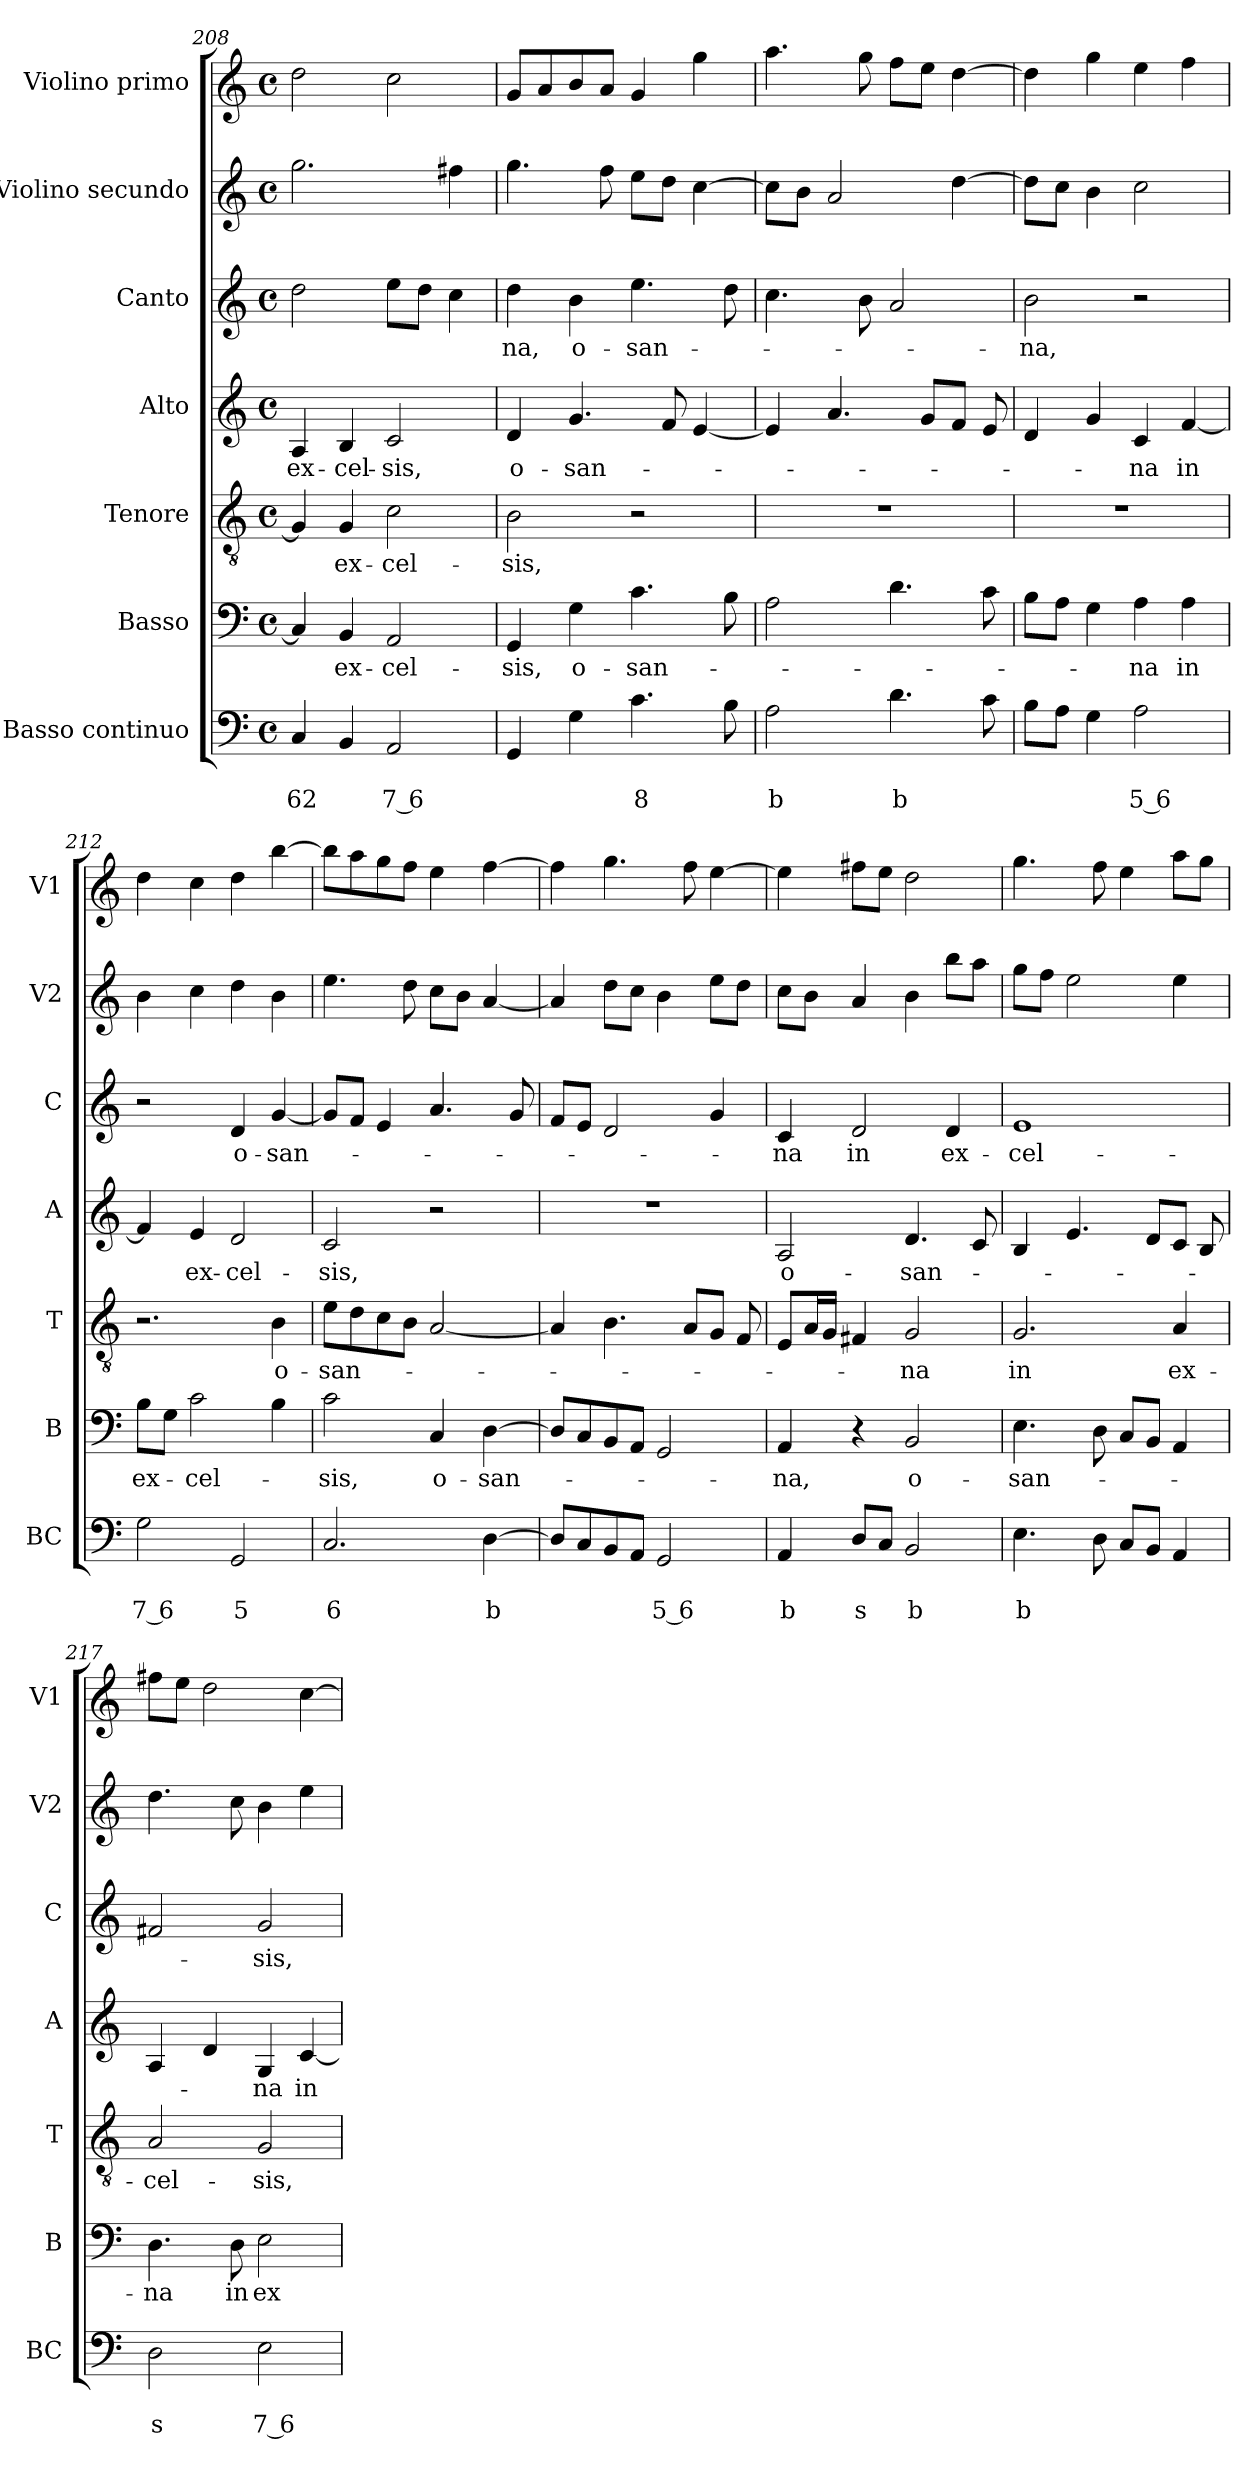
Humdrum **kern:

**kern	**text	**text	**kern	**text	**kern	**text	**kern	**text	**kern	**text	**kern	**kern
*part7	*part7	*part7	*part6	*part6	*part5	*part5	*part4	*part4	*part3	*part3	*part2	*part1
*staff7	*staff7	*staff7	*staff6	*staff6	*staff5	*staff5	*staff4	*staff4	*staff3	*staff3	*staff2	*staff1
*I"Basso continuo	*	*	*I"Basso	*	*I"Tenore	*	*I"Alto	*	*I"Canto	*	*I"Violino secundo	*I"Violino primo
*I'BC	*	*	*I'B	*	*I'T	*	*I'A	*	*I'C	*	*I'V2	*I'V1
*clefF4	*	*	*clefF4	*	*clefGv2	*	*clefG2	*	*clefG2	*	*clefG2	*clefG2
*k[]	*	*	*k[]	*	*k[]	*	*k[]	*	*k[]	*	*k[]	*k[]
*C:	*	*	*C:	*	*C:	*	*C:	*	*C:	*	*C:	*C:
*M4/4	*	*	*M4/4	*	*M4/4	*	*M4/4	*	*M4/4	*	*M4/4	*M4/4
*met(c)	*	*	*met(c)	*	*met(c)	*	*met(c)	*	*met(c)	*	*met(c)	*met(c)
=208	=208	=208	=208	=208	=208	=208	=208	=208	=208	=208	=208	=208
!	!	!LO:LY:b	!	!	!	!	!	!LO:LY:b	!	!	!	!
4C/	.	62	4C/]	.	4G/]	.	4A/	ex-	2dd\	.	2.gg\	2dd\
!	!	!	!	!LO:LY:b	!	!LO:LY:b	!	!LO:LY:b	!	!	!	!
4BB/	.	.	4BB/	ex-	4G/	ex-	4B/	-cel-	.	.	.	.
!	!	!LO:LY:b	!	!LO:LY:b	!	!LO:LY:b	!	!LO:LY:b	!	!	!	!
2AA/	.	7 6	2AA/	-cel-	2c\	-cel-	2c/	-sis,	8ee\L	.	.	2cc\
.	.	.	.	.	.	.	.	.	8dd\J	.	.	.
.	.	.	.	.	.	.	.	.	4cc\	.	4ff#X\	.
=209	=209	=209	=209	=209	=209	=209	=209	=209	=209	=209	=209	=209
!	!	!	!	!LO:LY:b	!	!LO:LY:b	!	!LO:LY:b	!	!LO:LY:b	!	!
4GG/	.	.	4GG/	-sis,	2B\	-sis,	4d/	o-	4dd\	-na,	4.gg\	8g/L
.	.	.	.	.	.	.	.	.	.	.	.	8a/
!	!	!	!	!LO:LY:b	!	!	!	!LO:LY:b	!	!LO:LY:b	!	!
4G\	.	.	4G\	o-	.	.	4.g/	-san-	4b\	o-	.	8b/
.	.	.	.	.	.	.	.	.	.	.	8ff\	8a/J
!	!	!LO:LY:b	!	!LO:LY:b	!	!	!	!	!	!LO:LY:b	!	!
4.c\	.	8	4.c\	-san-	2r	.	.	.	4.ee\	-san-	8ee\L	4g/
.	.	.	.	.	.	.	8f/	.	.	.	8dd\J	.
.	.	.	.	.	.	.	[4e/	.	.	.	[4cc\	4gg\
8B\	.	.	8B\	.	.	.	.	.	8dd\	.	.	.
=210	=210	=210	=210	=210	=210	=210	=210	=210	=210	=210	=210	=210
!	!	!LO:LY:b	!	!	!	!	!	!	!	!	!	!
2A\	.	b	2A\	.	1r	.	4e/]	.	4.cc\	.	8cc\L]	4.aa\
.	.	.	.	.	.	.	.	.	.	.	8b\J	.
.	.	.	.	.	.	.	4.a/	.	.	.	2a/	.
.	.	.	.	.	.	.	.	.	8b\	.	.	8gg\
!	!	!LO:LY:b	!	!	!	!	!	!	!	!	!	!
4.d\	.	b	4.d\	.	.	.	.	.	2a/	.	.	8ff\L
.	.	.	.	.	.	.	8g/L	.	.	.	.	8ee\J
.	.	.	.	.	.	.	8f/J	.	.	.	[4dd\	[4dd\
8c\	.	.	8c\	.	.	.	8e/	.	.	.	.	.
=211	=211	=211	=211	=211	=211	=211	=211	=211	=211	=211	=211	=211
!	!	!	!	!	!	!	!	!	!	!LO:LY:b	!	!
8B\L	.	.	8B\L	.	1r	.	4d/	.	2b\	-na,	8dd\L]	4dd\]
8A\J	.	.	8A\J	.	.	.	.	.	.	.	8cc\J	.
4G\	.	.	4G\	.	.	.	4g/	.	.	.	4b\	4gg\
!	!	!LO:LY:b	!	!LO:LY:b	!	!	!	!LO:LY:b	!	!	!	!
2A\	.	5 6	4A\	-na	.	.	4c/	-na	2r	.	2cc\	4ee\
!	!	!	!	!LO:LY:b	!	!	!	!LO:LY:b	!	!	!	!
.	.	.	4A\	in	.	.	[4f/	in	.	.	.	4ff\
!!LO:PB:g=z
=212	=212	=212	=212	=212	=212	=212	=212	=212	=212	=212	=212	=212
!	!	!LO:LY:b	!	!LO:LY:b	!	!	!	!	!	!	!	!
2G\	.	7 6	8B\L	ex-	2.r	.	4f/]	.	2r	.	4b\	4dd\
.	.	.	8G\J	.	.	.	.	.	.	.	.	.
!	!	!	!	!LO:LY:b	!	!	!	!LO:LY:b	!	!	!	!
.	.	.	2c\	-cel-	.	.	4e/	ex-	.	.	4cc\	4cc\
!	!	!LO:LY:b	!	!	!	!	!	!LO:LY:b	!	!LO:LY:b	!	!
2GG/	.	5	.	.	.	.	2d/	-cel-	4d/	o-	4dd\	4dd\
!	!	!	!	!	!	!LO:LY:b	!	!	!	!LO:LY:b	!	!
.	.	.	4B\	.	4B\	o-	.	.	[4g/	-san-	4b\	[4bb\
=213	=213	=213	=213	=213	=213	=213	=213	=213	=213	=213	=213	=213
!	!	!LO:LY:b	!	!LO:LY:b	!	!LO:LY:b	!	!LO:LY:b	!	!	!	!
2.C/	.	6	2c\	-sis,	8e\L	-san-	2c/	-sis,	8g/L]	.	4.ee\	8bb\L]
.	.	.	.	.	8d\	.	.	.	8f/J	.	.	8aa\
.	.	.	.	.	8c\	.	.	.	4e/	.	.	8gg\
.	.	.	.	.	8B\J	.	.	.	.	.	8dd\	8ff\J
!	!	!	!	!LO:LY:b	!	!	!	!	!	!	!	!
.	.	.	4C/	o-	[2A/	.	2r	.	4.a/	.	8cc\L	4ee\
.	.	.	.	.	.	.	.	.	.	.	8b\J	.
!	!	!LO:LY:b	!	!LO:LY:b	!	!	!	!	!	!	!	!
[4D\	.	b	[4D\	-san-	.	.	.	.	.	.	[4a/	[4ff\
.	.	.	.	.	.	.	.	.	8g/	.	.	.
=214	=214	=214	=214	=214	=214	=214	=214	=214	=214	=214	=214	=214
8D/L]	.	.	8D/L]	.	4A/]	.	1r	.	8f/L	.	4a/]	4ff\]
8C/	.	.	8C/	.	.	.	.	.	8e/J	.	.	.
8BB/	.	.	8BB/	.	4.B\	.	.	.	2d/	.	8dd\L	4.gg\
8AA/J	.	.	8AA/J	.	.	.	.	.	.	.	8cc\J	.
!	!	!LO:LY:b	!	!	!	!	!	!	!	!	!	!
2GG/	.	5 6	2GG/	.	.	.	.	.	.	.	4b\	.
.	.	.	.	.	8A/L	.	.	.	.	.	.	8ff\
.	.	.	.	.	8G/J	.	.	.	4g/	.	8ee\L	[4ee\
.	.	.	.	.	8F/	.	.	.	.	.	8dd\J	.
=215	=215	=215	=215	=215	=215	=215	=215	=215	=215	=215	=215	=215
!	!	!LO:LY:b	!	!LO:LY:b	!	!	!	!LO:LY:b	!	!LO:LY:b	!	!
4AA/	.	b	4AA/	-na,	8E/L	.	2A/	o-	4c/	-na	8cc\L	4ee\]
.	.	.	.	.	16A/L	.	.	.	.	.	8b\J	.
.	.	.	.	.	16G/JJ	.	.	.	.	.	.	.
!	!	!LO:LY:b	!	!	!	!	!	!	!	!LO:LY:b	!	!
8D/L	.	s	4r	.	4F#X/	.	.	.	2d/	in	4a/	8ff#X\L
8C/J	.	.	.	.	.	.	.	.	.	.	.	8ee\J
!	!	!LO:LY:b	!	!LO:LY:b	!	!LO:LY:b	!	!LO:LY:b	!	!	!	!
2BB/	.	b	2BB/	o-	2G/	-na	4.d/	-san-	.	.	4b\	2dd\
!	!	!	!	!	!	!	!	!	!	!LO:LY:b	!	!
.	.	.	.	.	.	.	.	.	4d/	ex-	8bb\L	.
.	.	.	.	.	.	.	8c/	.	.	.	8aa\J	.
=216	=216	=216	=216	=216	=216	=216	=216	=216	=216	=216	=216	=216
!	!	!LO:LY:b	!	!LO:LY:b	!	!LO:LY:b	!	!	!	!LO:LY:b	!	!
4.E\	.	b	4.E\	-san-	2.G/	in	4B/	.	1e	-cel-	8gg\L	4.gg\
.	.	.	.	.	.	.	.	.	.	.	8ff\J	.
.	.	.	.	.	.	.	4.e/	.	.	.	2ee\	.
8D\	.	.	8D\	.	.	.	.	.	.	.	.	8ff\
8C/L	.	.	8C/L	.	.	.	.	.	.	.	.	4ee\
8BB/J	.	.	8BB/J	.	.	.	8d/L	.	.	.	.	.
!	!	!	!	!	!	!LO:LY:b	!	!	!	!	!	!
4AA/	.	.	4AA/	.	4A/	ex-	8c/J	.	.	.	4ee\	8aa\L
.	.	.	.	.	.	.	8B/	.	.	.	.	8gg\J
=217	=217	=217	=217	=217	=217	=217	=217	=217	=217	=217	=217	=217
!	!	!LO:LY:b	!	!LO:LY:b	!	!LO:LY:b	!	!	!	!	!	!
2D\	.	s	4.D\	-na	2A/	-cel-	4A/	.	2f#X/	.	4.dd\	8ff#X\L
.	.	.	.	.	.	.	.	.	.	.	.	8ee\J
.	.	.	.	.	.	.	4d/	.	.	.	.	2dd\
!	!	!	!	!LO:LY:b	!	!	!	!	!	!	!	!
.	.	.	8D\	in	.	.	.	.	.	.	8cc\	.
!	!	!LO:LY:b	!	!LO:LY:b	!	!LO:LY:b	!	!LO:LY:b	!	!LO:LY:b	!	!
2E\	.	7 6	2E\	ex-	2G/	-sis,	4G/	-na	2g/	-sis,	4b\	.
!	!	!	!	!	!	!	!	!LO:LY:b	!	!	!	!
.	.	.	.	.	.	.	[4c/	in	.	.	4ee\	[4cc\
=	=	=	=	=	=	=	=	=	=	=	=	=
*-	*-	*-	*-	*-	*-	*-	*-	*-	*-	*-	*-	*-
